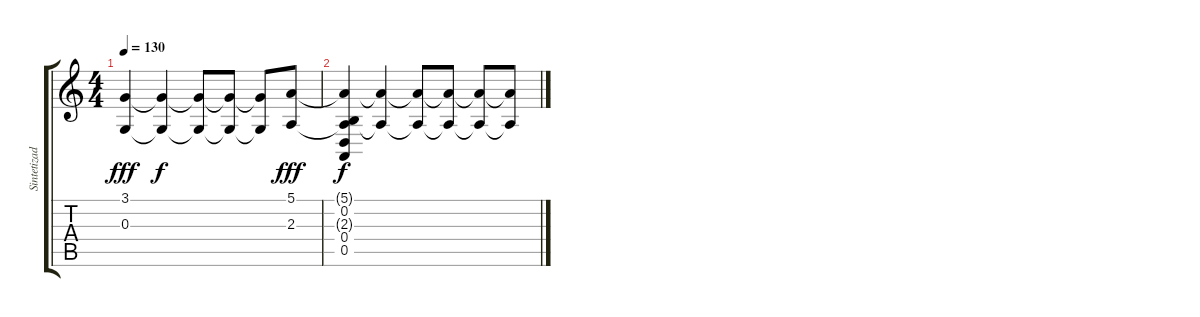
\track ("Sintetizador 1" "Sintetizad") {instrument churchorgan}
\staff {score tabs}
\tuning (E4 B3 G3 D3 A2 E2) {hide}
\ts (4 4)
\tempo 130
\clef g2
\ks c
(3.1 0.3).4{dy fff} (3.1{t} 0.3{t}).4{dy f} (3.1{t} 0.3{t}).8 (3.1{t} 0.3{t}).8 (3.1{t} 0.3{t}).8 (5.1 2.3).8{dy fff} |
(5.1{t} 0.2{t} 2.3{t} 0.4{t} 0.5{t}).4{dy f} (5.1{t} 2.3{t}).4 (5.1{t} 2.3{t}).8 (5.1{t} 2.3{t}).8 (5.1{t} 2.3{t}).8 (5.1{t} 2.3{t}).8
